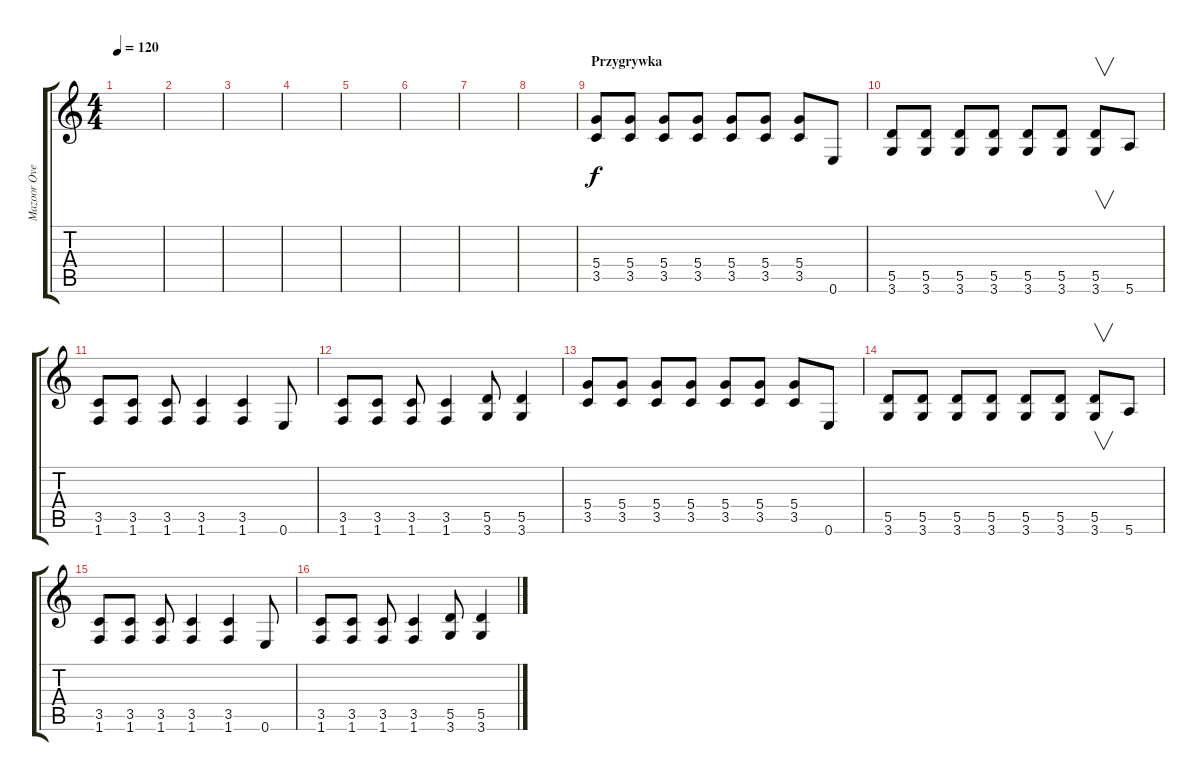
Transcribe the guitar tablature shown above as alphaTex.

\track ("Mazoor Overdrive" "Mazoor Ove") {instrument overdrivenguitar}
\staff {score tabs}
\tuning (E4 B3 G3 D3 A2 E2) {hide}
\ts (4 4)
\tempo 120
\clef g2
\ks c
|
|
|
|
|
|
|
|
\section ("" "Przygrywka")
(5.4 3.5).8 (5.4 3.5).8 (5.4 3.5).8 (5.4 3.5).8 (5.4 3.5).8 (5.4 3.5).8 (5.4 3.5).8 0.6.8 |
(5.5 3.6).8 (5.5 3.6).8 (5.5 3.6).8 (5.5 3.6).8 (5.5 3.6).8 (5.5 3.6).8 (5.5 3.6).8{v} 5.6.8 |
(3.5 1.6).8 (3.5 1.6).8 (3.5 1.6).8 (3.5 1.6).4 (3.5 1.6).4 0.6.8 |
(3.5 1.6).8 (3.5 1.6).8 (3.5 1.6).8 (3.5 1.6).4 (5.5 3.6).8 (5.5 3.6).4 |
(5.4 3.5).8 (5.4 3.5).8 (5.4 3.5).8 (5.4 3.5).8 (5.4 3.5).8 (5.4 3.5).8 (5.4 3.5).8 0.6.8 |
(5.5 3.6).8 (5.5 3.6).8 (5.5 3.6).8 (5.5 3.6).8 (5.5 3.6).8 (5.5 3.6).8 (5.5 3.6).8{v} 5.6.8 |
(3.5 1.6).8 (3.5 1.6).8 (3.5 1.6).8 (3.5 1.6).4 (3.5 1.6).4 0.6.8 |
(3.5 1.6).8 (3.5 1.6).8 (3.5 1.6).8 (3.5 1.6).4 (5.5 3.6).8 (5.5 3.6).4
